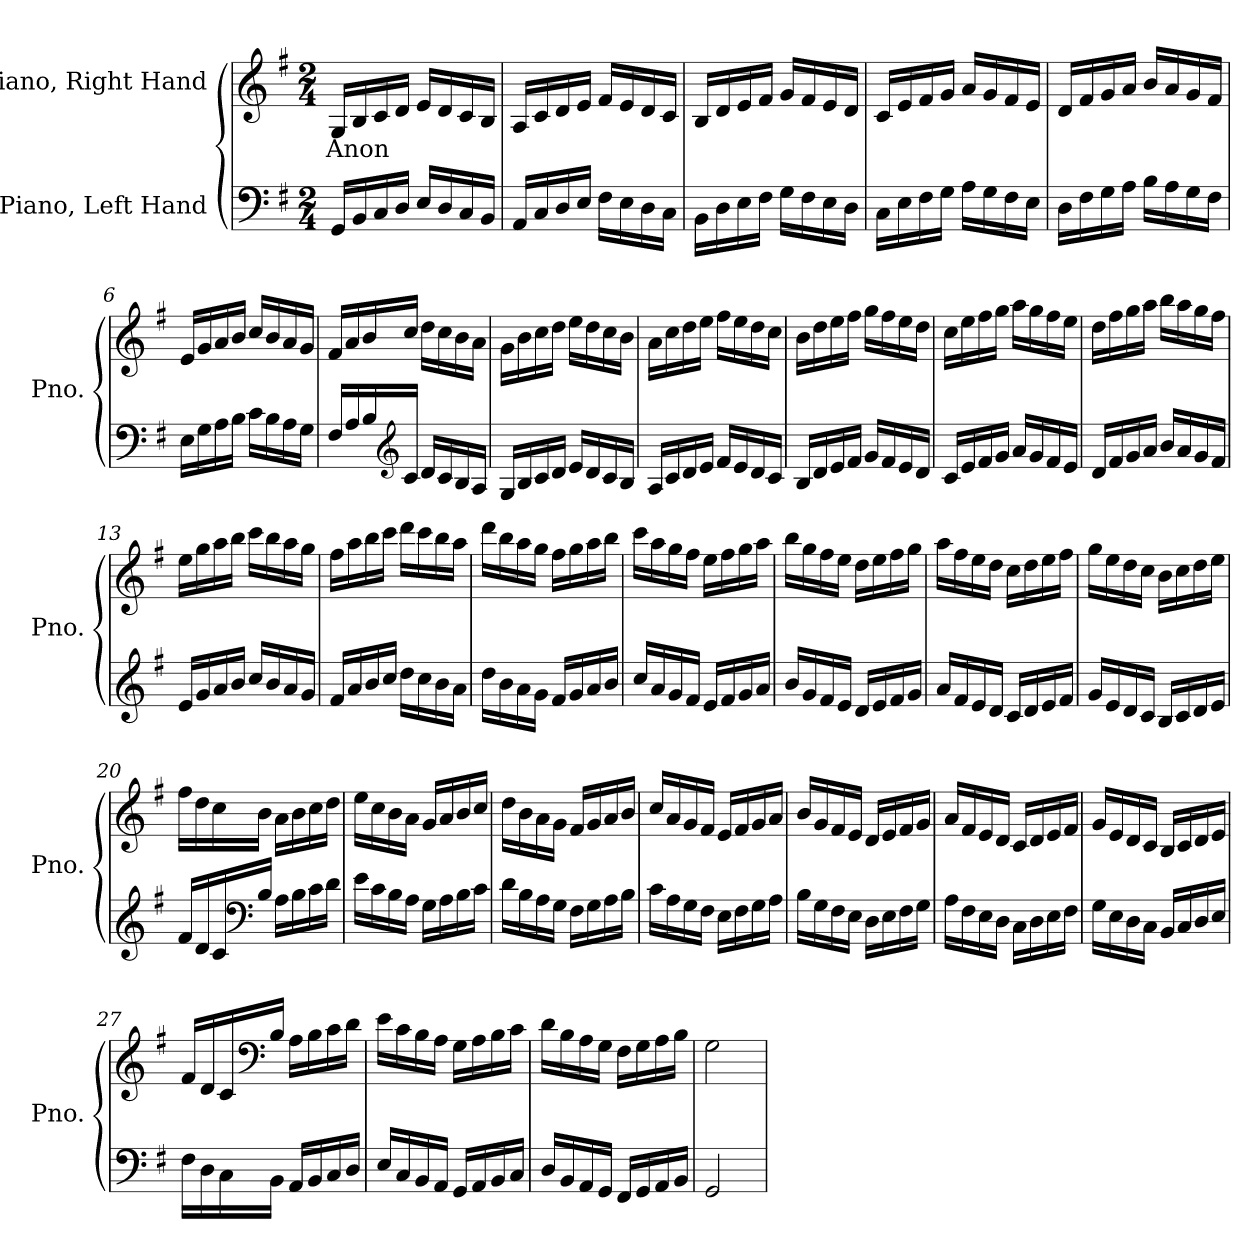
**kern	**kern	**text
*part2	*part1	*part1
*staff2	*staff1	*staff1
*I"Piano, Left Hand	*I"Piano, Right Hand	*
*I'Pno.	*I'Pno.	*
*clefF4	*clefG2	*
*k[f#]	*k[f#]	*
*M2/4	*M2/4	*
*MM60	*MM60	*
=1	=1	=1
!	!	!LO:LY:b
16GG/LL	16G/LL	Anon
16BB/	16B/	.
16C/	16c/	.
16D/JJ	16d/JJ	.
16E/LL	16e/LL	.
16D/	16d/	.
16C/	16c/	.
16BB/JJ	16B/JJ	.
=2	=2	=2
16AA/LL	16A/LL	.
16C/	16c/	.
16D/	16d/	.
16E/JJ	16e/JJ	.
16F#\LL	16f#/LL	.
16E\	16e/	.
16D\	16d/	.
16C\JJ	16c/JJ	.
=3	=3	=3
16BB\LL	16B/LL	.
16D\	16d/	.
16E\	16e/	.
16F#\JJ	16f#/JJ	.
16G\LL	16g/LL	.
16F#\	16f#/	.
16E\	16e/	.
16D\JJ	16d/JJ	.
!!LO:LB:g=z
=4	=4	=4
16C\LL	16c/LL	.
16E\	16e/	.
16F#\	16f#/	.
16G\JJ	16g/JJ	.
16A\LL	16a/LL	.
16G\	16g/	.
16F#\	16f#/	.
16E\JJ	16e/JJ	.
=5	=5	=5
16D\LL	16d/LL	.
16F#\	16f#/	.
16G\	16g/	.
16A\JJ	16a/JJ	.
16B\LL	16b/LL	.
16A\	16a/	.
16G\	16g/	.
16F#\JJ	16f#/JJ	.
=6	=6	=6
16E\LL	16e/LL	.
16G\	16g/	.
16A\	16a/	.
16B\JJ	16b/JJ	.
16c\LL	16cc/LL	.
16B\	16b/	.
16A\	16a/	.
16G\JJ	16g/JJ	.
=7	=7	=7
16F#/LL	16f#/LL	.
16A/	16a/	.
16B/	16b/	.
*clefG2	*	*
16c/JJ	16cc/JJ	.
16d/LL	16dd\LL	.
16c/	16cc\	.
16B/	16b\	.
16A/JJ	16a\JJ	.
!!LO:LB:g=z
=8	=8	=8
16G/LL	16g\LL	.
16B/	16b\	.
16c/	16cc\	.
16d/JJ	16dd\JJ	.
16e/LL	16ee\LL	.
16d/	16dd\	.
16c/	16cc\	.
16B/JJ	16b\JJ	.
=9	=9	=9
16A/LL	16a\LL	.
16c/	16cc\	.
16d/	16dd\	.
16e/JJ	16ee\JJ	.
16f#/LL	16ff#\LL	.
16e/	16ee\	.
16d/	16dd\	.
16c/JJ	16cc\JJ	.
=10	=10	=10
16B/LL	16b\LL	.
16d/	16dd\	.
16e/	16ee\	.
16f#/JJ	16ff#\JJ	.
16g/LL	16gg\LL	.
16f#/	16ff#\	.
16e/	16ee\	.
16d/JJ	16dd\JJ	.
=11	=11	=11
16c/LL	16cc\LL	.
16e/	16ee\	.
16f#/	16ff#\	.
16g/JJ	16gg\JJ	.
16a/LL	16aa\LL	.
16g/	16gg\	.
16f#/	16ff#\	.
16e/JJ	16ee\JJ	.
!!LO:LB:g=z
=12	=12	=12
16d/LL	16dd\LL	.
16f#/	16ff#\	.
16g/	16gg\	.
16a/JJ	16aa\JJ	.
16b/LL	16bb\LL	.
16a/	16aa\	.
16g/	16gg\	.
16f#/JJ	16ff#\JJ	.
=13	=13	=13
16e/LL	16ee\LL	.
16g/	16gg\	.
16a/	16aa\	.
16b/JJ	16bb\JJ	.
16cc/LL	16ccc\LL	.
16b/	16bb\	.
16a/	16aa\	.
16g/JJ	16gg\JJ	.
=14	=14	=14
16f#/LL	16ff#\LL	.
16a/	16aa\	.
16b/	16bb\	.
16cc/JJ	16ccc\JJ	.
16dd\LL	16ddd\LL	.
16cc\	16ccc\	.
16b\	16bb\	.
16a\JJ	16aa\JJ	.
=15	=15	=15
16dd\LL	16ddd\LL	.
16b\	16bb\	.
16a\	16aa\	.
16g\JJ	16gg\JJ	.
16f#/LL	16ff#\LL	.
16g/	16gg\	.
16a/	16aa\	.
16b/JJ	16bb\JJ	.
!!LO:LB:g=z
=16	=16	=16
16cc/LL	16ccc\LL	.
16a/	16aa\	.
16g/	16gg\	.
16f#/JJ	16ff#\JJ	.
16e/LL	16ee\LL	.
16f#/	16ff#\	.
16g/	16gg\	.
16a/JJ	16aa\JJ	.
=17	=17	=17
16b/LL	16bb\LL	.
16g/	16gg\	.
16f#/	16ff#\	.
16e/JJ	16ee\JJ	.
16d/LL	16dd\LL	.
16e/	16ee\	.
16f#/	16ff#\	.
16g/JJ	16gg\JJ	.
=18	=18	=18
16a/LL	16aa\LL	.
16f#/	16ff#\	.
16e/	16ee\	.
16d/JJ	16dd\JJ	.
16c/LL	16cc\LL	.
16d/	16dd\	.
16e/	16ee\	.
16f#/JJ	16ff#\JJ	.
=19	=19	=19
16g/LL	16gg\LL	.
16e/	16ee\	.
16d/	16dd\	.
16c/JJ	16cc\JJ	.
16B/LL	16b\LL	.
16c/	16cc\	.
16d/	16dd\	.
16e/JJ	16ee\JJ	.
!!LO:LB:g=z
=20	=20	=20
16f#/LL	16ff#\LL	.
16d/	16dd\	.
16c/	16cc\	.
*clefF4	*	*
16B/JJ	16b\JJ	.
16A\LL	16a\LL	.
16B\	16b\	.
16c\	16cc\	.
16d\JJ	16dd\JJ	.
=21	=21	=21
16e\LL	16ee\LL	.
16c\	16cc\	.
16B\	16b\	.
16A\JJ	16a\JJ	.
16G\LL	16g/LL	.
16A\	16a/	.
16B\	16b/	.
16c\JJ	16cc/JJ	.
=22	=22	=22
16d\LL	16dd\LL	.
16B\	16b\	.
16A\	16a\	.
16G\JJ	16g\JJ	.
16F#\LL	16f#/LL	.
16G\	16g/	.
16A\	16a/	.
16B\JJ	16b/JJ	.
=23	=23	=23
16c\LL	16cc/LL	.
16A\	16a/	.
16G\	16g/	.
16F#\JJ	16f#/JJ	.
16E\LL	16e/LL	.
16F#\	16f#/	.
16G\	16g/	.
16A\JJ	16a/JJ	.
!!LO:PB:g=z
=24	=24	=24
16B\LL	16b/LL	.
16G\	16g/	.
16F#\	16f#/	.
16E\JJ	16e/JJ	.
16D\LL	16d/LL	.
16E\	16e/	.
16F#\	16f#/	.
16G\JJ	16g/JJ	.
=25	=25	=25
16A\LL	16a/LL	.
16F#\	16f#/	.
16E\	16e/	.
16D\JJ	16d/JJ	.
16C\LL	16c/LL	.
16D\	16d/	.
16E\	16e/	.
16F#\JJ	16f#/JJ	.
=26	=26	=26
16G\LL	16g/LL	.
16E\	16e/	.
16D\	16d/	.
16C\JJ	16c/JJ	.
16BB/LL	16B/LL	.
16C/	16c/	.
16D/	16d/	.
16E/JJ	16e/JJ	.
=27	=27	=27
16F#\LL	16f#/LL	.
16D\	16d/	.
16C\	16c/	.
*	*clefF4	*
16BB\JJ	16B/JJ	.
16AA/LL	16A\LL	.
16BB/	16B\	.
16C/	16c\	.
16D/JJ	16d\JJ	.
!!LO:LB:g=z
=28	=28	=28
16E/LL	16e\LL	.
16C/	16c\	.
16BB/	16B\	.
16AA/JJ	16A\JJ	.
16GG/LL	16G\LL	.
16AA/	16A\	.
16BB/	16B\	.
16C/JJ	16c\JJ	.
=29	=29	=29
16D/LL	16d\LL	.
16BB/	16B\	.
16AA/	16A\	.
16GG/JJ	16G\JJ	.
16FF#/LL	16F#\LL	.
16GG/	16G\	.
16AA/	16A\	.
16BB/JJ	16B\JJ	.
=30	=30	=30
2GG/	2G\	.
=	=	=
*-	*-	*-
